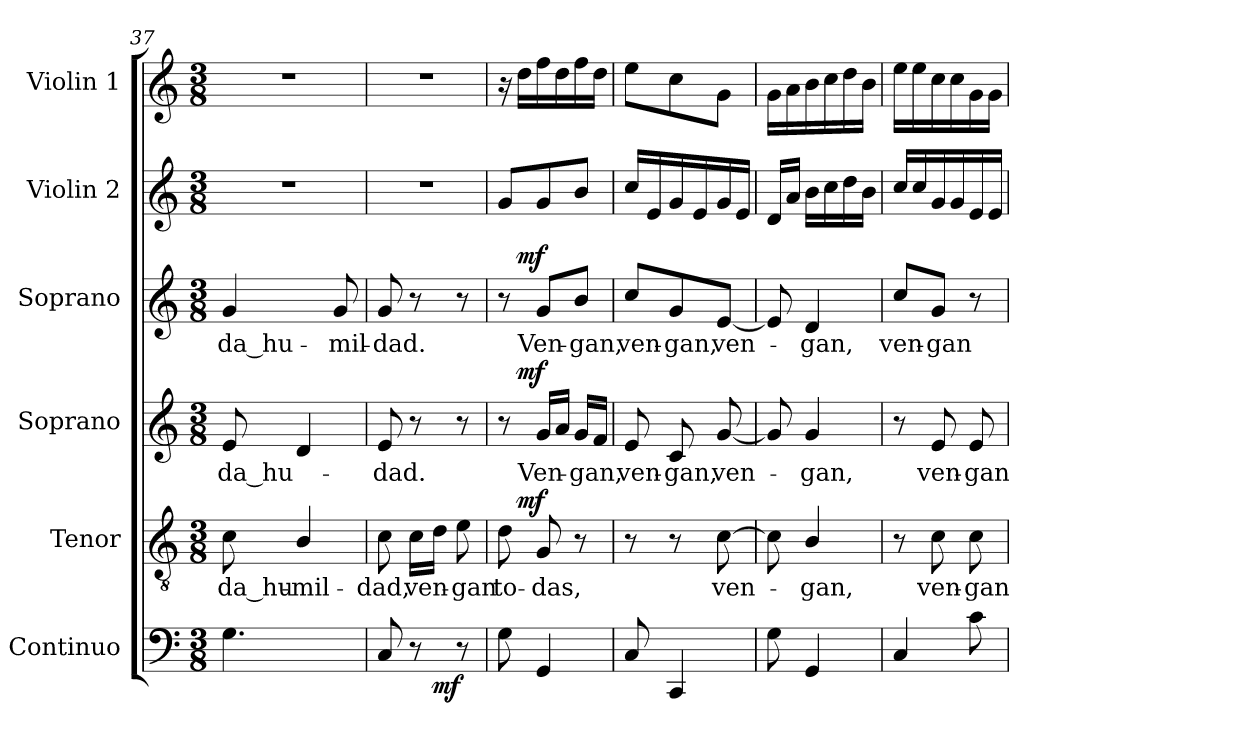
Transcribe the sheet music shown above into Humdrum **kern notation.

**kern	**dynam	**kern	**text	**dynam	**kern	**text	**dynam	**kern	**text	**dynam	**kern	**kern
*part6	*part6	*part5	*part5	*part5	*part4	*part4	*part4	*part3	*part3	*part3	*part2	*part1
*staff6	*staff6	*staff5	*staff5	*staff5	*staff4	*staff4	*staff4	*staff3	*staff3	*staff3	*staff2	*staff1
*I"Continuo	*	*I"Tenor	*	*	*I"Soprano	*	*	*I"Soprano	*	*	*I"Violin 2	*I"Violin 1
*I'Cont.	*	*I'T.	*	*	*I'A.	*	*	*I'S.	*	*	*I'Vln. 2	*I'Vln. 1
*clefF4	*	*clefGv2	*	*	*clefG2	*	*	*clefG2	*	*	*clefG2	*clefG2
*	*	*ITrd7c12	*	*	*	*	*	*	*	*	*	*
*k[]	*	*k[]	*	*	*k[]	*	*	*k[]	*	*	*k[]	*k[]
*C:	*	*C:	*	*	*C:	*	*	*C:	*	*	*C:	*C:
*M3/8	*	*M3/8	*	*	*M3/8	*	*	*M3/8	*	*	*M3/8	*M3/8
=37	=37	=37	=37	=37	=37	=37	=37	=37	=37	=37	=37	=37
!	!	!	!LO:LY:b:color=#000000	!	!	!	!	!	!	!	!	!
!	!	!	!	!	!	!LO:LY:b:color=#000000	!	!	!	!	!	!
!	!	!	!	!	!	!	!	!	!LO:LY:b:color=#000000	!	!LO:N:vis=1	!LO:N:vis=1
4.Gi\	.	8Ci\	-da_hu-	.	8ei/	-da_hu-	.	4gi/	-da_hu-	.	4.r	4.r
!	!	!	!LO:LY:b:color=#000000	!	!	!	!	!	!	!	!	!
.	.	4BBi/	-mil-	.	4di/	.	.	.	.	.	.	.
!	!	!	!	!	!	!	!	!	!LO:LY:b:color=#000000	!	!	!
.	.	.	.	.	.	.	.	8gi/	-mil-	.	.	.
=38	=38	=38	=38	=38	=38	=38	=38	=38	=38	=38	=38	=38
!	!	!	!LO:LY:b:color=#000000	!	!	!	!	!	!	!	!	!
!	!	!	!	!	!	!LO:LY:b:color=#000000	!	!	!	!	!	!
!	!	!	!	!	!	!	!	!	!LO:LY:b:color=#000000	!	!LO:N:vis=1	!LO:N:vis=1
*^	*	*	*	*	*	*	*	*	*	*	*	*
8Ci/	8.ryy	.	8Ci\	-dad,	.	8ei/	-dad.	.	8gi/	-dad.	.	4.r	4.r
!	!	!	!	!LO:LY:b:color=#000000	!	!	!	!	!	!	!	!	!
8r	.	.	16Ci\LL	ven-	.	8r	.	.	8r	.	.	.	.
.	8.ryy	mf	16Di\JJ	.	.	.	.	.	.	.	.	.	.
!	!	!	!	!LO:LY:b:color=#000000	!	!	!	!	!	!	!	!	!
8r	.	.	8Ei\	-gan	.	8r	.	.	8r	.	.	.	.
*v	*v	*	*	*	*	*	*	*	*	*	*	*	*
=39	=39	=39	=39	=39	=39	=39	=39	=39	=39	=39	=39	=39
*^	*	*	*	*	*	*	*	*	*	*	*	*
!	!	!	!	!LO:LY:b:color=#000000	!	!	!	!	!	!	!	!	!
*v	*v	*	*^	*	*	*^	*	*	*^	*	*	*	*
8Gi\	.	8Di\	16ryy	to-	.	8r	16ryy	.	.	8r	16ryy	.	.	8gi/L	16r
.	.	.	4ryy	.	mf	.	4ryy	.	mf	.	4ryy	.	mf	.	16ddi\LL
!	!	!	!	!LO:LY:b:color=#000000	!	!	!	!	!	!	!	!	!	!	!
!	!	!	!	!	!	!	!	!LO:LY:b:color=#000000	!	!	!	!	!	!	!
!	!	!	!	!	!	!	!	!	!	!	!	!LO:LY:b:color=#000000	!	!	!
4GGi/	.	8GGi/	.	-das,	.	16gi/LL	.	Ven-	.	8gi/L	.	Ven-	.	8gi/	16ffi\
.	.	.	.	.	.	16ai/JJ	.	.	.	.	.	.	.	.	16ddi\
!	!	!	!	!	!	!	!	!LO:LY:b:color=#000000	!	!	!	!	!	!	!
!	!	!	!	!	!	!	!	!	!	!	!	!LO:LY:b:color=#000000	!	!	!
.	.	8r	.	.	.	16gi/LL	.	-gan,	.	8bi/J	.	-gan,	.	8bi/J	16ffi\
.	.	.	16ryy	.	.	16fi/JJ	16ryy	.	.	.	16ryy	.	.	.	16ddi\JJ
*	*	*v	*v	*	*	*	*	*	*	*v	*v	*	*	*	*
*	*	*	*	*	*v	*v	*	*	*	*	*	*	*
=40	=40	=40	=40	=40	=40	=40	=40	=40	=40	=40	=40	=40
*	*	*^	*	*	*^	*	*	*^	*	*	*	*
!	!	!	!	!	!	!	!	!LO:LY:b:color=#000000	!	!	!	!	!	!	!
*	*	*v	*v	*	*	*	*	*	*	*v	*v	*	*	*	*
*	*	*	*	*	*v	*v	*	*	*	*	*	*	*
*	*	*^	*	*	*^	*	*	*^	*	*	*	*
!	!	!	!	!	!	!	!	!	!	!	!	!LO:LY:b:color=#000000	!	!	!
*	*	*v	*v	*	*	*	*	*	*	*v	*v	*	*	*	*
*	*	*	*	*	*v	*v	*	*	*	*	*	*	*
8Ci/	.	8r	.	.	8ei/	ven-	.	8cci/L	ven-	.	16cci/LL	8eei\L
.	.	.	.	.	.	.	.	.	.	.	16ei/	.
!	!	!	!	!	!	!LO:LY:b:color=#000000	!	!	!	!	!	!
!	!	!	!	!	!	!	!	!	!LO:LY:b:color=#000000	!	!	!
4CCi/	.	8r	.	.	8ci/	-gan,	.	8gi/	-gan,	.	16gi/	8cci\
.	.	.	.	.	.	.	.	.	.	.	16ei/	.
!	!	!	!LO:LY:b:color=#000000	!	!	!	!	!	!	!	!	!
!	!	!	!	!	!	!LO:LY:b:color=#000000	!	!	!	!	!	!
!	!	!	!	!	!	!	!	!	!LO:LY:b:color=#000000	!	!	!
.	.	[8Ci\	ven-	.	[8gi/	ven-	.	[8ei/J	ven-	.	16gi/	8gi\J
.	.	.	.	.	.	.	.	.	.	.	16ei/JJ	.
=41	=41	=41	=41	=41	=41	=41	=41	=41	=41	=41	=41	=41
8Gi\	.	8Ci\]	.	.	8gi/]	.	.	8ei/]	.	.	16di/LL	16gi\LL
.	.	.	.	.	.	.	.	.	.	.	16ai/JJ	16ai\
!	!	!	!LO:LY:b:color=#000000	!	!	!	!	!	!	!	!	!
!	!	!	!	!	!	!LO:LY:b:color=#000000	!	!	!	!	!	!
!	!	!	!	!	!	!	!	!	!LO:LY:b:color=#000000	!	!	!
4GGi/	.	4BBi/	-gan,	.	4gi/	-gan,	.	4di/	-gan,	.	16bi\LL	16bi\
.	.	.	.	.	.	.	.	.	.	.	16cci\	16cci\
.	.	.	.	.	.	.	.	.	.	.	16ddi\	16ddi\
.	.	.	.	.	.	.	.	.	.	.	16bi\JJ	16bi\JJ
=42	=42	=42	=42	=42	=42	=42	=42	=42	=42	=42	=42	=42
!	!	!	!	!	!	!	!	!	!LO:LY:b:color=#000000	!	!	!
4Ci/	.	8r	.	.	8r	.	.	8cci/L	ven-	.	16cci/LL	16eei\LL
.	.	.	.	.	.	.	.	.	.	.	16cci/	16eei\
!	!	!	!LO:LY:b:color=#000000	!	!	!	!	!	!	!	!	!
!	!	!	!	!	!	!LO:LY:b:color=#000000	!	!	!	!	!	!
!	!	!	!	!	!	!	!	!	!LO:LY:b:color=#000000	!	!	!
.	.	8Ci\	ven-	.	8ei/	ven-	.	8gi/J	-gan	.	16gi/	16cci\
.	.	.	.	.	.	.	.	.	.	.	16gi/	16cci\
!	!	!	!LO:LY:b:color=#000000	!	!	!	!	!	!	!	!	!
!	!	!	!	!	!	!LO:LY:b:color=#000000	!	!	!	!	!	!
8ci\	.	8Ci\	-gan	.	8ei/	-gan	.	8r	.	.	16ei/	16gi\
.	.	.	.	.	.	.	.	.	.	.	16ei/JJ	16gi\JJ
=	=	=	=	=	=	=	=	=	=	=	=	=
*-	*-	*-	*-	*-	*-	*-	*-	*-	*-	*-	*-	*-
